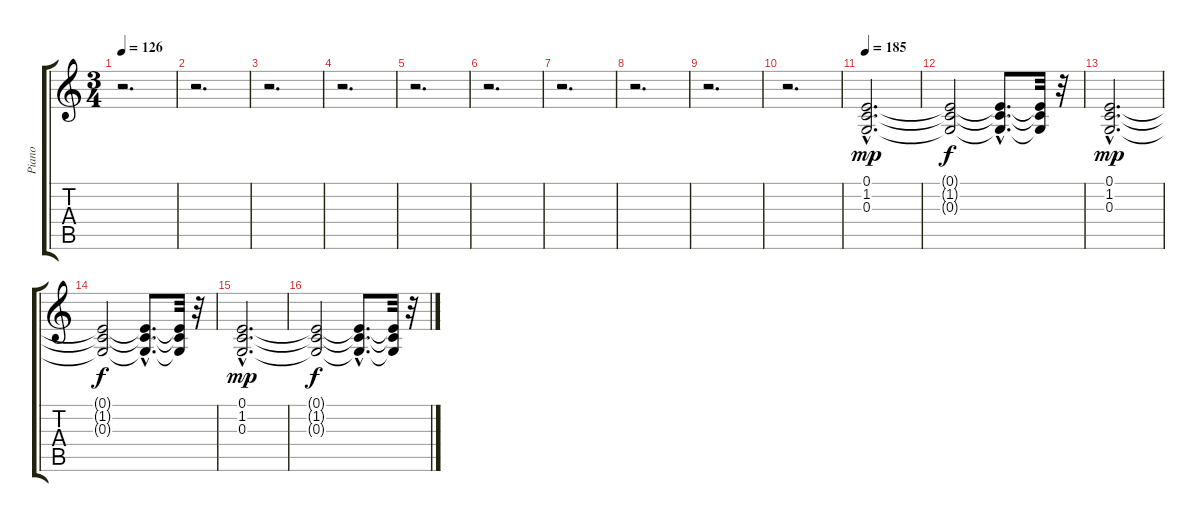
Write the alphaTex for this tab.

\track ("Piano " "Piano ") {instrument electricpiano1}
\staff {score tabs}
\tuning (E4 B3 G3 D3 A2 E2) {hide}
\ts (3 4)
\tempo 126
\clef g2
\ks c
r.2{d dy mp instrument electricpiano1} |
r.2{d} |
r.2{d} |
r.2{d} |
r.2{d} |
r.2{d} |
r.2{d} |
r.2{d} |
r.2{d} |
r.2{d} |
\tempo 185
(0.1{hac} 1.2{hac} 0.3{hac}).2{d instrument electricpiano1} |
(0.1{t} 1.2{t} 0.3{t}).2{dy f} (0.1{hac t} 1.2{hac t} 0.3{hac t}).8{d} (0.1{t} 1.2{t} 0.3{t}).32 r.32 |
(0.1{hac} 1.2{hac} 0.3{hac}).2{d dy mp} |
(0.1{t} 1.2{t} 0.3{t}).2{dy f} (0.1{hac t} 1.2{hac t} 0.3{hac t}).8{d} (0.1{t} 1.2{t} 0.3{t}).32 r.32 |
(0.1{hac} 1.2{hac} 0.3{hac}).2{d dy mp} |
(0.1{t} 1.2{t} 0.3{t}).2{dy f} (0.1{hac t} 1.2{hac t} 0.3{hac t}).8{d} (0.1{t} 1.2{t} 0.3{t}).32 r.32
